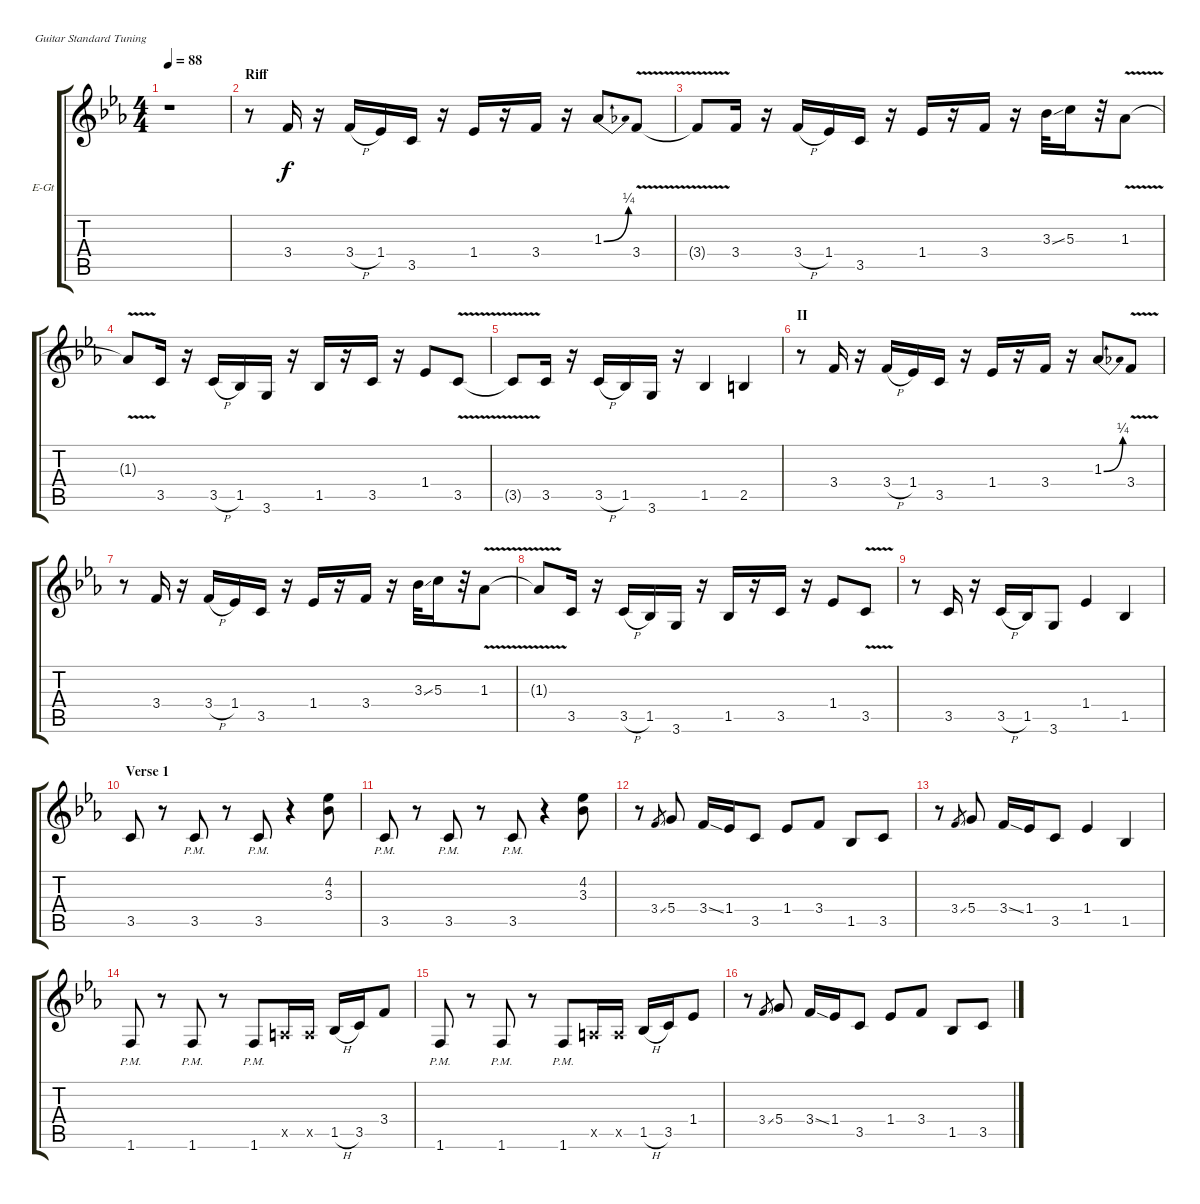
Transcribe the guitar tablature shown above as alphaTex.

\bracketExtendMode groupsimilarinstruments
\firstSystemTrackNameOrientation horizontal
\otherSystemsTrackNameOrientation horizontal
\track ("Ritchie Blackmore - Guitar" "E-Gt") {instrument overdrivenguitar}
\staff {score tabs}
\tuning (E4 B3 G3 D3 A2 E2)
\ts (4 4)
\beaming (8 2 2 2 2)
\tempo 88
\clef g2
\scale
0.509025
\ks cminor
r.1{dy f instrument overdrivenguitar} |
\section ("" "Riff")
\scale
0.267148 r.8 3.4.16 r.16 3.4{h}.16 1.4.16 3.5.16 r.16 1.4.16 r.16 3.4.16 r.16 1.3{be (bend 0 0 60 1)}.8 3.4{v}.8 |
\scale
0.223827 3.4{v t}.8 3.4.16 r.16 3.4{h}.16 1.4.16 3.5.16 r.16 1.4.16 r.16 3.4.16 r.16 3.3{ss}.32 5.3.16 r.32 1.3{v}.8 |
\scale
0.322917 1.3{v t}.8 3.5.16 r.16 3.5{h}.16 1.5.16 3.6.16 r.16 1.5.16 r.16 3.5.16 r.16 1.4.8 3.5{v}.8 |
3.5{v t}.8 3.5.16 r.16 3.5{h}.16 1.5.16 3.6.16 r.16 1.5.4 2.5.4 |
\section ("" "II")
r.8 3.4.16 r.16 3.4{h}.16 1.4.16 3.5.16 r.16 1.4.16 r.16 3.4.16 r.16 1.3{be (bend 0 0 60 1)}.8 3.4{v}.8 |
r.8 3.4.16 r.16 3.4{h}.16 1.4.16 3.5.16 r.16 1.4.16 r.16 3.4.16 r.16 3.3{ss}.32 5.3.16 r.32 1.3{v}.8 |
1.3{v t}.8 3.5.16 r.16 3.5{h}.16 1.5.16 3.6.16 r.16 1.5.16 r.16 3.5.16 r.16 1.4.8 3.5{v}.8 |
r.8 3.5.16 r.16 3.5{h}.16 1.5.16 3.6.8 1.4.4 1.5.4 |
\section ("" "Verse 1")
3.5.8 r.8 3.5{pm}.8 r.8 3.5{pm}.8 r.4 (4.2 3.3).8 |
3.5{pm}.8 r.8 3.5{pm}.8 r.8 3.5{pm}.8 r.4 (4.2 3.3).8 |
r.8 3.4{ss}.8{gr} 5.4.8 3.4{ss}.16 1.4.16 3.5.8 1.4.8 3.4.8 1.5.8 3.5.8 |
r.8 3.4{ss}.8{gr} 5.4.8 3.4{ss}.16 1.4.16 3.5.8 1.4.4 1.5.4 |
1.6{pm}.8 r.8 1.6{pm}.8 r.8 1.6{pm}.8 0.5{x}.16 0.5{x}.16 1.5{h}.16 3.5.16 3.4.8 |
1.6{pm}.8 r.8 1.6{pm}.8 r.8 1.6{pm}.8 0.5{x}.16 0.5{x}.16 1.5{h}.16 3.5.16 1.4.8 |
r.8 3.4{ss}.8{gr} 5.4.8 3.4{ss}.16 1.4.16 3.5.8 1.4.8 3.4.8 1.5.8 3.5.8
